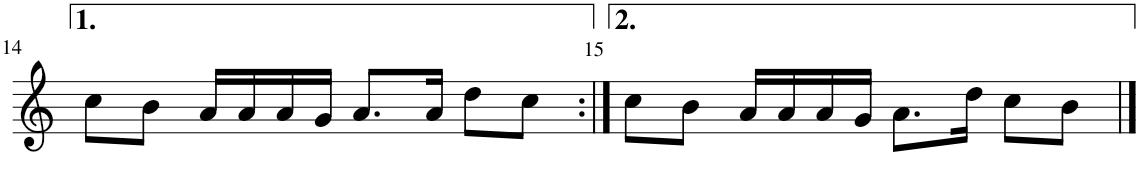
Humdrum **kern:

**kern
*part1
*staff1
*I"Violon
*I'Vln.
!!LO:PB:g=z
*clefG2
*k[]
*M4/4
=14
8cc\L
8b\J
16a/LL
16a/
16a/
16g/JJ
8.a/L
16a/Jk
8dd\L
8cc\J
=15:|!
8cc\L
8b\J
16a/LL
16a/
16a/
16g/JJ
8.a\L
16dd\Jk
8cc\L
8b\J
==
*-
